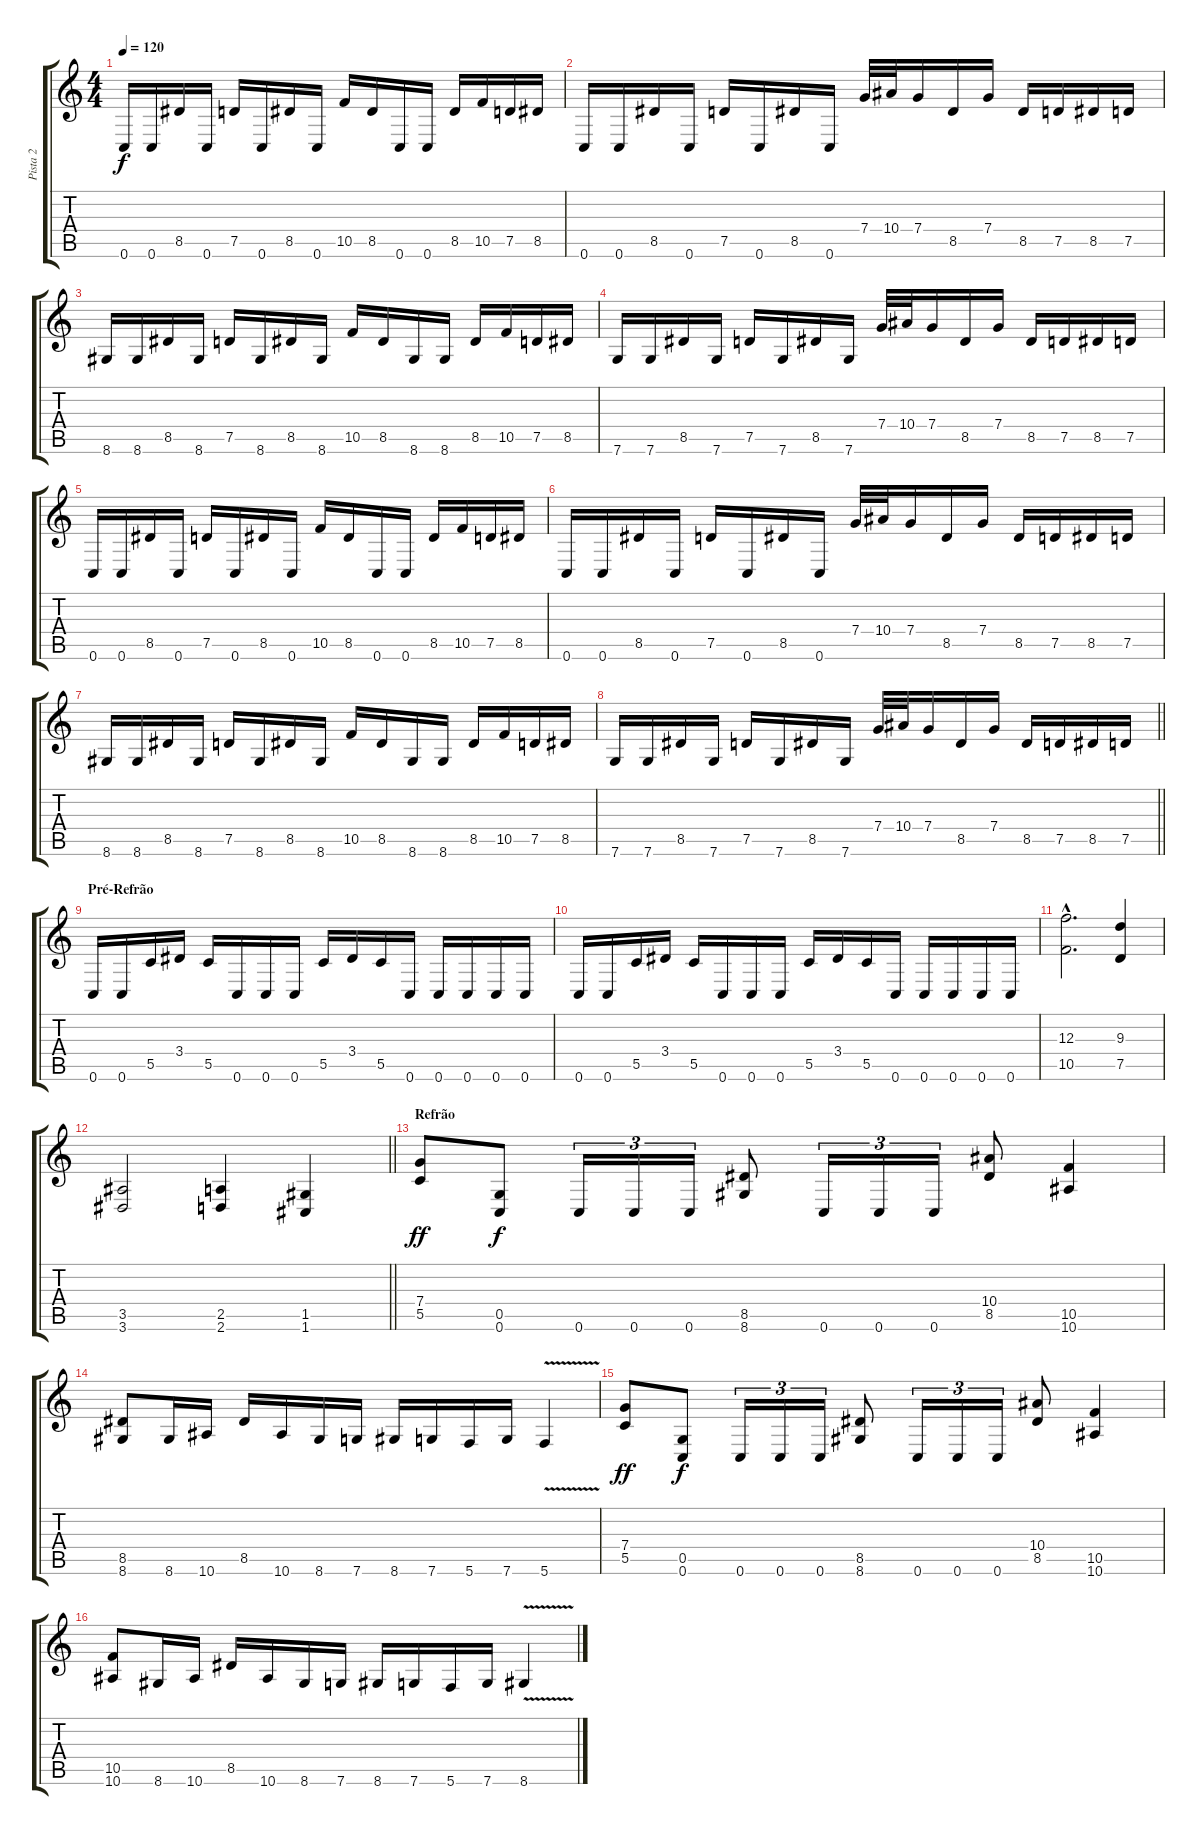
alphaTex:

\track ("Pista 2" "Pista 2") {instrument distortionguitar}
\staff {score tabs}
\tuning (D4 A3 F3 C3 G2 C2) {hide}
\ts (4 4)
\tempo 120
\clef g2
\ks c
0.6.16{dy f} 0.6.16 8.5.16 0.6.16 7.5.16 0.6.16 8.5.16 0.6.16 10.5.16 8.5.16 0.6.16 0.6.16 8.5.16 10.5.16 7.5.16 8.5.16 |
0.6.16 0.6.16 8.5.16 0.6.16 7.5.16 0.6.16 8.5.16 0.6.16 7.4.32 10.4.32 7.4.16 8.5.16 7.4.16 8.5.16 7.5.16 8.5.16 7.5.16 |
8.6.16 8.6.16 8.5.16 8.6.16 7.5.16 8.6.16 8.5.16 8.6.16 10.5.16 8.5.16 8.6.16 8.6.16 8.5.16 10.5.16 7.5.16 8.5.16 |
7.6.16 7.6.16 8.5.16 7.6.16 7.5.16 7.6.16 8.5.16 7.6.16 7.4.32 10.4.32 7.4.16 8.5.16 7.4.16 8.5.16 7.5.16 8.5.16 7.5.16 |
0.6.16 0.6.16 8.5.16 0.6.16 7.5.16 0.6.16 8.5.16 0.6.16 10.5.16 8.5.16 0.6.16 0.6.16 8.5.16 10.5.16 7.5.16 8.5.16 |
0.6.16 0.6.16 8.5.16 0.6.16 7.5.16 0.6.16 8.5.16 0.6.16 7.4.32 10.4.32 7.4.16 8.5.16 7.4.16 8.5.16 7.5.16 8.5.16 7.5.16 |
8.6.16 8.6.16 8.5.16 8.6.16 7.5.16 8.6.16 8.5.16 8.6.16 10.5.16 8.5.16 8.6.16 8.6.16 8.5.16 10.5.16 7.5.16 8.5.16 |
\barLineRight lightlight
7.6.16 7.6.16 8.5.16 7.6.16 7.5.16 7.6.16 8.5.16 7.6.16 7.4.32 10.4.32 7.4.16 8.5.16 7.4.16 8.5.16 7.5.16 8.5.16 7.5.16 |
\section ("" "Pré-Refrão")
0.6.16 0.6.16 5.5.16 3.4.16 5.5.16 0.6.16 0.6.16 0.6.16 5.5.16 3.4.16 5.5.16 0.6.16 0.6.16 0.6.16 0.6.16 0.6.16 |
0.6.16 0.6.16 5.5.16 3.4.16 5.5.16 0.6.16 0.6.16 0.6.16 5.5.16 3.4.16 5.5.16 0.6.16 0.6.16 0.6.16 0.6.16 0.6.16 |
(12.3{hac} 10.5{hac}).2{d} (9.3 7.5).4 |
\barLineRight lightlight
(3.5 3.6).2 (2.5 2.6).4 (1.5 1.6).4 |
\section ("" "Refrão")
(7.4 5.5).8{dy ff} (0.5 0.6).8{dy f} 0.6.16{tu (3 2)} 0.6.16{tu (3 2)} 0.6.16{tu (3 2)} (8.5 8.6).8 0.6.16{tu (3 2)} 0.6.16{tu (3 2)} 0.6.16{tu (3 2)} (10.4 8.5).8 (10.5 10.6).4 |
(8.5 8.6).8 8.6.16 10.6.16 8.5.16 10.6.16 8.6.16 7.6.16 8.6.16 7.6.16 5.6.16 7.6.16 5.6{v}.4 |
(7.4 5.5).8{dy ff} (0.5 0.6).8{dy f} 0.6.16{tu (3 2)} 0.6.16{tu (3 2)} 0.6.16{tu (3 2)} (8.5 8.6).8 0.6.16{tu (3 2)} 0.6.16{tu (3 2)} 0.6.16{tu (3 2)} (10.4 8.5).8 (10.5 10.6).4 |
(10.5 10.6).8 8.6.16 10.6.16 8.5.16 10.6.16 8.6.16 7.6.16 8.6.16 7.6.16 5.6.16 7.6.16 8.6{v}.4
